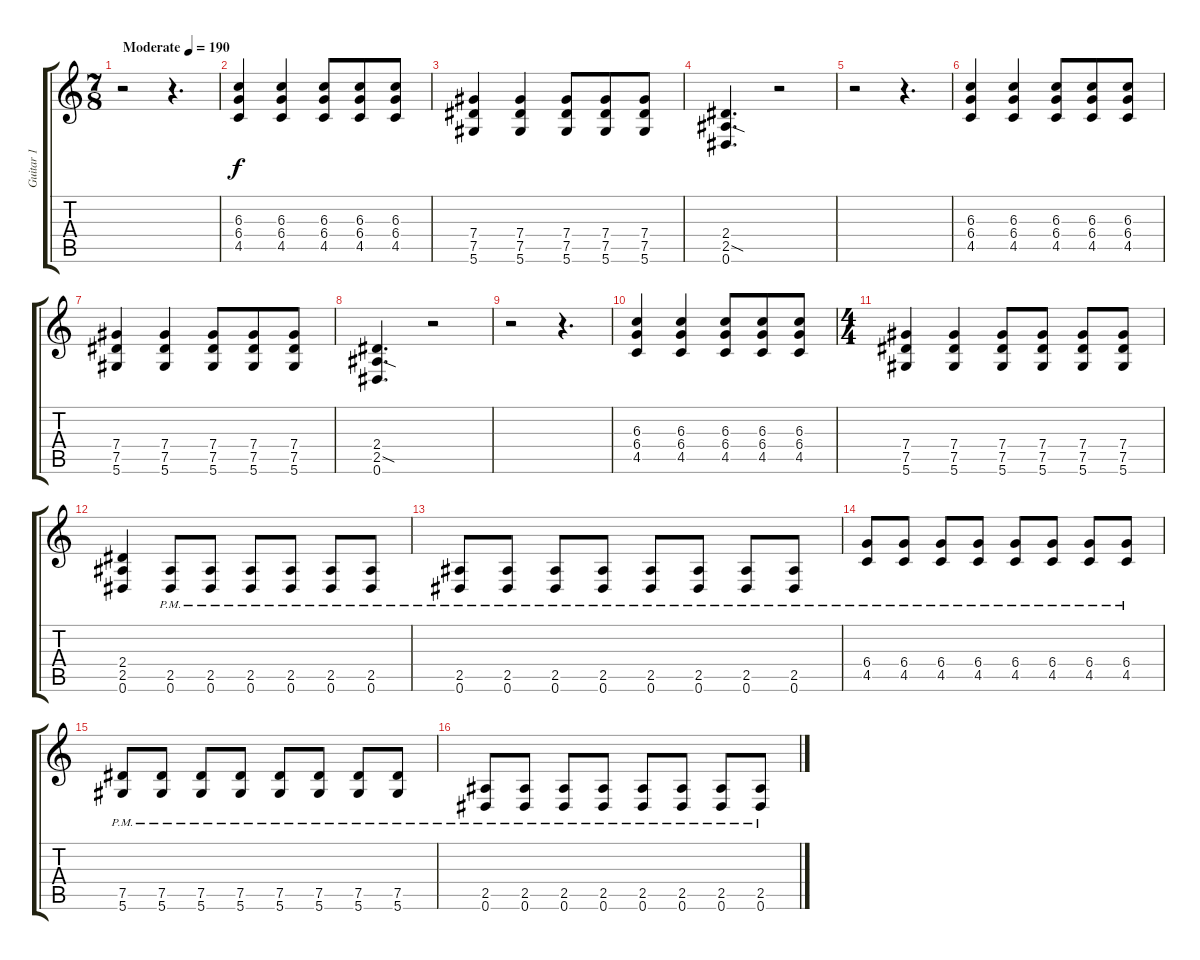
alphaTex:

\track ("Guitar 1" "Guitar 1") {instrument distortionguitar}
\staff {score tabs}
\tuning (Eb4 Bb3 Gb3 Db3 Ab2 Eb2) {hide}
\ts (7 8)
\tempo (190 "Moderate")
\clef g2
\ks c
r.2{dy f instrument distortionguitar} r.4{d} |
(6.3 6.4 4.5).4 (6.3 6.4 4.5).4 (6.3 6.4 4.5).8 (6.3 6.4 4.5).8 (6.3 6.4 4.5).8 |
(7.4 7.5 5.6).4 (7.4 7.5 5.6).4 (7.4 7.5 5.6).8 (7.4 7.5 5.6).8 (7.4 7.5 5.6).8 |
(2.4 2.5{sod} 0.6).4{d} r.2 |
r.2 r.4{d} |
(6.3 6.4 4.5).4 (6.3 6.4 4.5).4 (6.3 6.4 4.5).8 (6.3 6.4 4.5).8 (6.3 6.4 4.5).8 |
(7.4 7.5 5.6).4 (7.4 7.5 5.6).4 (7.4 7.5 5.6).8 (7.4 7.5 5.6).8 (7.4 7.5 5.6).8 |
(2.4 2.5{sod} 0.6).4{d} r.2 |
r.2 r.4{d} |
(6.3 6.4 4.5).4 (6.3 6.4 4.5).4 (6.3 6.4 4.5).8 (6.3 6.4 4.5).8 (6.3 6.4 4.5).8 |
\ts (4 4)
(7.4 7.5 5.6).4 (7.4 7.5 5.6).4 (7.4 7.5 5.6).8 (7.4 7.5 5.6).8 (7.4 7.5 5.6).8 (7.4 7.5 5.6).8 |
(2.4 2.5 0.6).4 (2.5{pm} 0.6{pm}).8 (2.5{pm} 0.6{pm}).8 (2.5{pm} 0.6{pm}).8 (2.5{pm} 0.6{pm}).8 (2.5{pm} 0.6{pm}).8 (2.5{pm} 0.6{pm}).8 |
(2.5{pm} 0.6{pm}).8 (2.5{pm} 0.6{pm}).8 (2.5{pm} 0.6{pm}).8 (2.5{pm} 0.6{pm}).8 (2.5{pm} 0.6{pm}).8 (2.5{pm} 0.6{pm}).8 (2.5{pm} 0.6{pm}).8 (2.5{pm} 0.6{pm}).8 |
(6.4{pm} 4.5{pm}).8 (6.4{pm} 4.5{pm}).8 (6.4{pm} 4.5{pm}).8 (6.4{pm} 4.5{pm}).8 (6.4{pm} 4.5{pm}).8 (6.4{pm} 4.5{pm}).8 (6.4{pm} 4.5{pm}).8 (6.4{pm} 4.5{pm}).8 |
(7.5{pm} 5.6{pm}).8 (7.5{pm} 5.6{pm}).8 (7.5{pm} 5.6{pm}).8 (7.5{pm} 5.6{pm}).8 (7.5{pm} 5.6{pm}).8 (7.5{pm} 5.6{pm}).8 (7.5{pm} 5.6{pm}).8 (7.5{pm} 5.6{pm}).8 |
(2.5{pm} 0.6{pm}).8 (2.5{pm} 0.6{pm}).8 (2.5{pm} 0.6{pm}).8 (2.5{pm} 0.6{pm}).8 (2.5{pm} 0.6{pm}).8 (2.5{pm} 0.6{pm}).8 (2.5{pm} 0.6{pm}).8 (2.5{pm} 0.6{pm}).8
